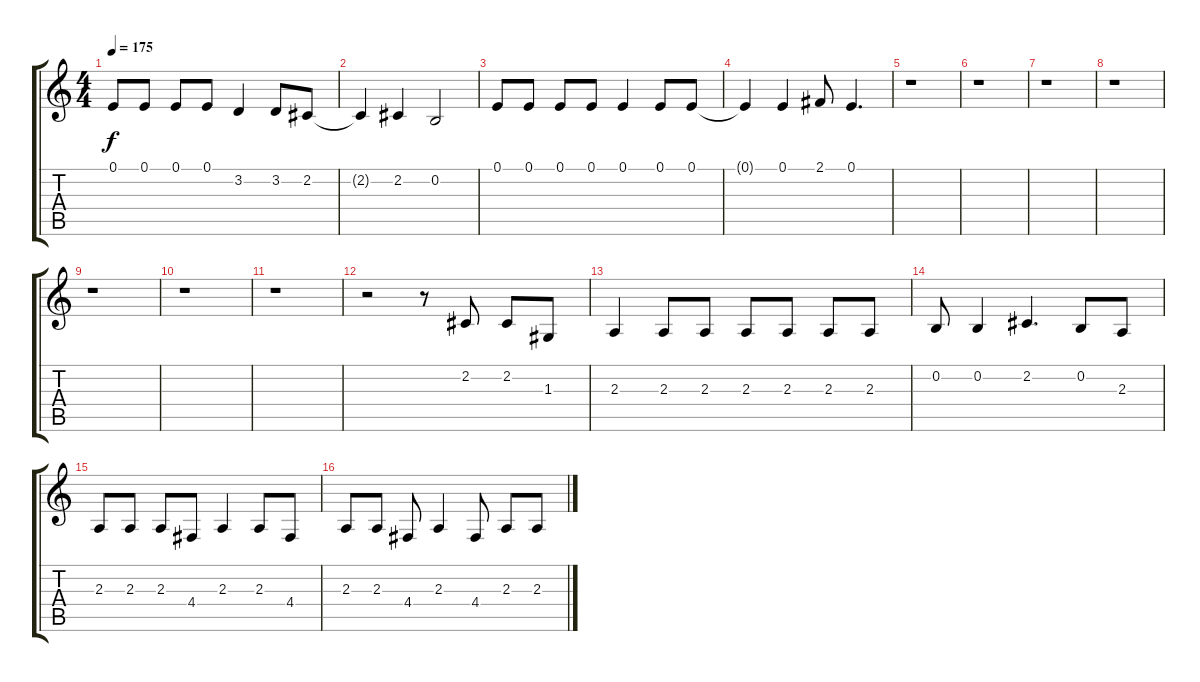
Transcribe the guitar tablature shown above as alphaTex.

\track "" {instrument brasssection}
\staff {score tabs}
\tuning (E4 B3 G3 D3 A2 E2) {hide}
\ts (4 4)
\tempo 175
\clef g2
\ks c
0.1.8{dy f} 0.1.8 0.1.8 0.1.8 3.2.4 3.2.8 2.2.8 |
2.2{t}.4 2.2.4 0.2.2 |
0.1.8 0.1.8 0.1.8 0.1.8 0.1.4 0.1.8 0.1.8 |
0.1{t}.4 0.1.4 2.1.8 0.1.4{d} |
r.1 |
r.1 |
r.1 |
r.1 |
r.1 |
r.1 |
r.1 |
r.2 r.8 2.2.8 2.2.8 1.3.8 |
2.3.4 2.3.8 2.3.8 2.3.8 2.3.8 2.3.8 2.3.8 |
0.2.8 0.2.4 2.2.4{d} 0.2.8 2.3.8 |
2.3.8 2.3.8 2.3.8 4.4.8 2.3.4 2.3.8 4.4.8 |
2.3.8 2.3.8 4.4.8 2.3.4 4.4.8 2.3.8 2.3.8
